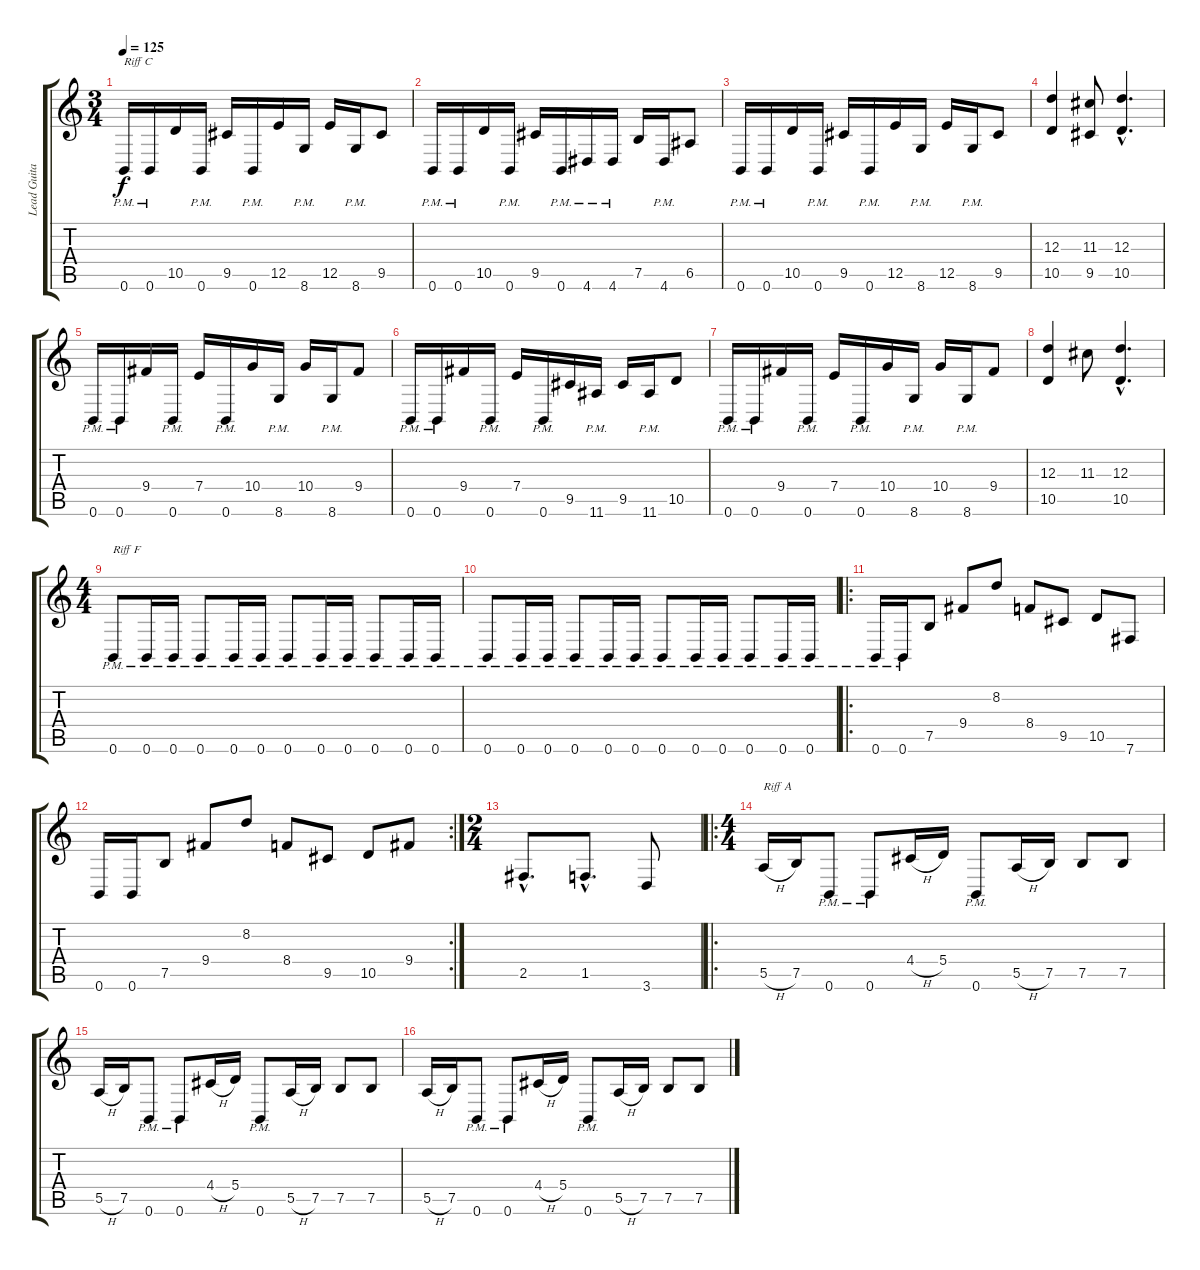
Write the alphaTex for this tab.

\track ("Lead Guitar" "Lead Guita") {instrument acousticguitarsteel}
\staff {score tabs}
\tuning (B3 Gb3 D3 A2 E2 B1) {hide}
\ts (3 4)
\tempo 125
\clef g2
\ks c
0.6{pm}.16{txt "Riff C" dy f} 0.6{pm}.16 10.5.16 0.6{pm}.16 9.5.16 0.6{pm}.16 12.5.16 8.6{pm}.16 12.5.16 8.6{pm}.16 9.5.8 |
0.6{pm}.16 0.6{pm}.16 10.5.16 0.6{pm}.16 9.5.16 0.6{pm}.16 4.6{pm}.16 4.6{pm}.16 7.5.16 4.6{pm}.16 6.5.8 |
0.6{pm}.16 0.6{pm}.16 10.5.16 0.6{pm}.16 9.5.16 0.6{pm}.16 12.5.16 8.6{pm}.16 12.5.16 8.6{pm}.16 9.5.8 |
(12.3 10.5).4 (11.3 9.5).8 (12.3{hac} 10.5{hac}).4{d} |
0.6{pm}.16 0.6{pm}.16 9.4.16 0.6{pm}.16 7.4.16 0.6{pm}.16 10.4.16 8.6{pm}.16 10.4.16 8.6{pm}.16 9.4.8 |
0.6{pm}.16 0.6{pm}.16 9.4.16 0.6{pm}.16 7.4.16 0.6{pm}.16 9.5.16 11.6{pm}.16 9.5.16 11.6{pm}.16 10.5.8 |
0.6{pm}.16 0.6{pm}.16 9.4.16 0.6{pm}.16 7.4.16 0.6{pm}.16 10.4.16 8.6{pm}.16 10.4.16 8.6{pm}.16 9.4.8 |
(12.3 10.5).4 11.3.8 (12.3{hac} 10.5{hac}).4{d} |
\ts (4 4)
0.6{pm}.8{txt "Riff F"} 0.6{pm}.16 0.6{pm}.16 0.6{pm}.8 0.6{pm}.16 0.6{pm}.16 0.6{pm}.8 0.6{pm}.16 0.6{pm}.16 0.6{pm}.8 0.6{pm}.16 0.6{pm}.16 |
0.6{pm}.8 0.6{pm}.16 0.6{pm}.16 0.6{pm}.8 0.6{pm}.16 0.6{pm}.16 0.6{pm}.8 0.6{pm}.16 0.6{pm}.16 0.6{pm}.8 0.6{pm}.16 0.6{pm}.16 |
\ro
0.6{pm}.16 0.6{pm}.16 7.5.8 9.4.8 8.2.8 8.4.8 9.5.8 10.5.8 7.6.8 |
\rc 2
0.6.16 0.6.16 7.5.8 9.4.8 8.2.8 8.4.8 9.5.8 10.5.8 9.4.8 |
\ts (2 4)
2.5{hac}.8{d} 1.5{hac}.8{d} 3.6.8 |
\ro
\ts (4 4)
5.5{h}.16{txt "Riff A"} 7.5.16 0.6{pm}.8 0.6{pm}.8 4.4{h}.16 5.4.16 0.6{pm}.8 5.5{h}.16 7.5.16 7.5.8 7.5.8 |
5.5{h}.16 7.5.16 0.6{pm}.8 0.6{pm}.8 4.4{h}.16 5.4.16 0.6{pm}.8 5.5{h}.16 7.5.16 7.5.8 7.5.8 |
5.5{h}.16 7.5.16 0.6{pm}.8 0.6{pm}.8 4.4{h}.16 5.4.16 0.6{pm}.8 5.5{h}.16 7.5.16 7.5.8 7.5.8
